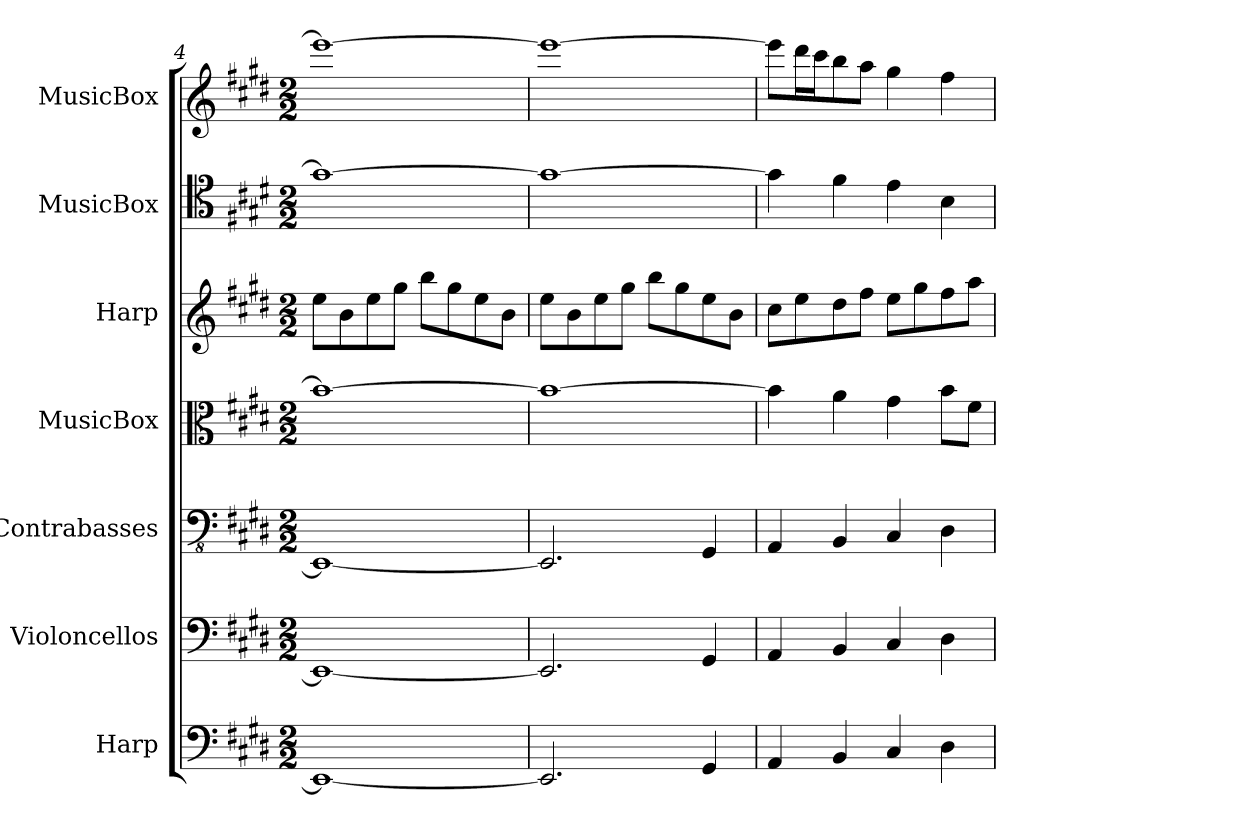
**kern	**kern	**kern	**kern	**kern	**kern	**kern
*part7	*part6	*part5	*part4	*part3	*part2	*part1
*staff7	*staff6	*staff5	*staff4	*staff3	*staff2	*staff1
*I"Harp	*I"Violoncellos	*I"Contrabasses	*I"MusicBox	*I"Harp	*I"MusicBox	*I"MusicBox
*I'Hrp.	*I'Vlcs.	*I'Cbs.	*I'MuBx.	*I'Hrp.	*I'MuBx.	*I'MuBx.
*clefF4	*clefF4	*clefFv4	*clefC3	*clefG2	*clefC4	*clefG2
*k[f#c#g#d#]	*k[f#c#g#d#]	*k[f#c#g#d#]	*k[f#c#g#d#]	*k[f#c#g#d#]	*k[f#c#g#d#]	*k[f#c#g#d#]
*E:	*E:	*E:	*E:	*E:	*E:	*E:
*M2/2	*M2/2	*M2/2	*M2/2	*M2/2	*M2/2	*M2/2
=4	=4	=4	=4	=4	=4	=4
1EE_	1EE_	1EEE_	1b_	8ee\L	1g#_	1eee_
.	.	.	.	8b\	.	.
.	.	.	.	8ee\	.	.
.	.	.	.	8gg#\J	.	.
.	.	.	.	8bb\L	.	.
.	.	.	.	8gg#\	.	.
.	.	.	.	8ee\	.	.
.	.	.	.	8b\J	.	.
=5	=5	=5	=5	=5	=5	=5
2.EE/]	2.EE/]	2.EEE/]	1b_	8ee\L	1g#_	1eee_
.	.	.	.	8b\	.	.
.	.	.	.	8ee\	.	.
.	.	.	.	8gg#\J	.	.
.	.	.	.	8bb\L	.	.
.	.	.	.	8gg#\	.	.
4GG#/	4GG#/	4GGG#/	.	8ee\	.	.
.	.	.	.	8b\J	.	.
!!LO:PB:g=z
=6	=6	=6	=6	=6	=6	=6
4AA/	4AA/	4AAA/	4b\]	8cc#\L	4g#\]	8eee\L]
.	.	.	.	8ee\	.	16ddd#\L
.	.	.	.	.	.	16ccc#\J
4BB/	4BB/	4BBB/	4a\	8dd#\	4f#\	8bb\
.	.	.	.	8ff#\J	.	8aa\J
4C#/	4C#/	4CC#/	4g#\	8ee\L	4e\	4gg#\
.	.	.	.	8gg#\	.	.
4D#\	4D#\	4DD#\	8b\L	8ff#\	4B\	4ff#\
.	.	.	8f#\J	8aa\J	.	.
=	=	=	=	=	=	=
*-	*-	*-	*-	*-	*-	*-
